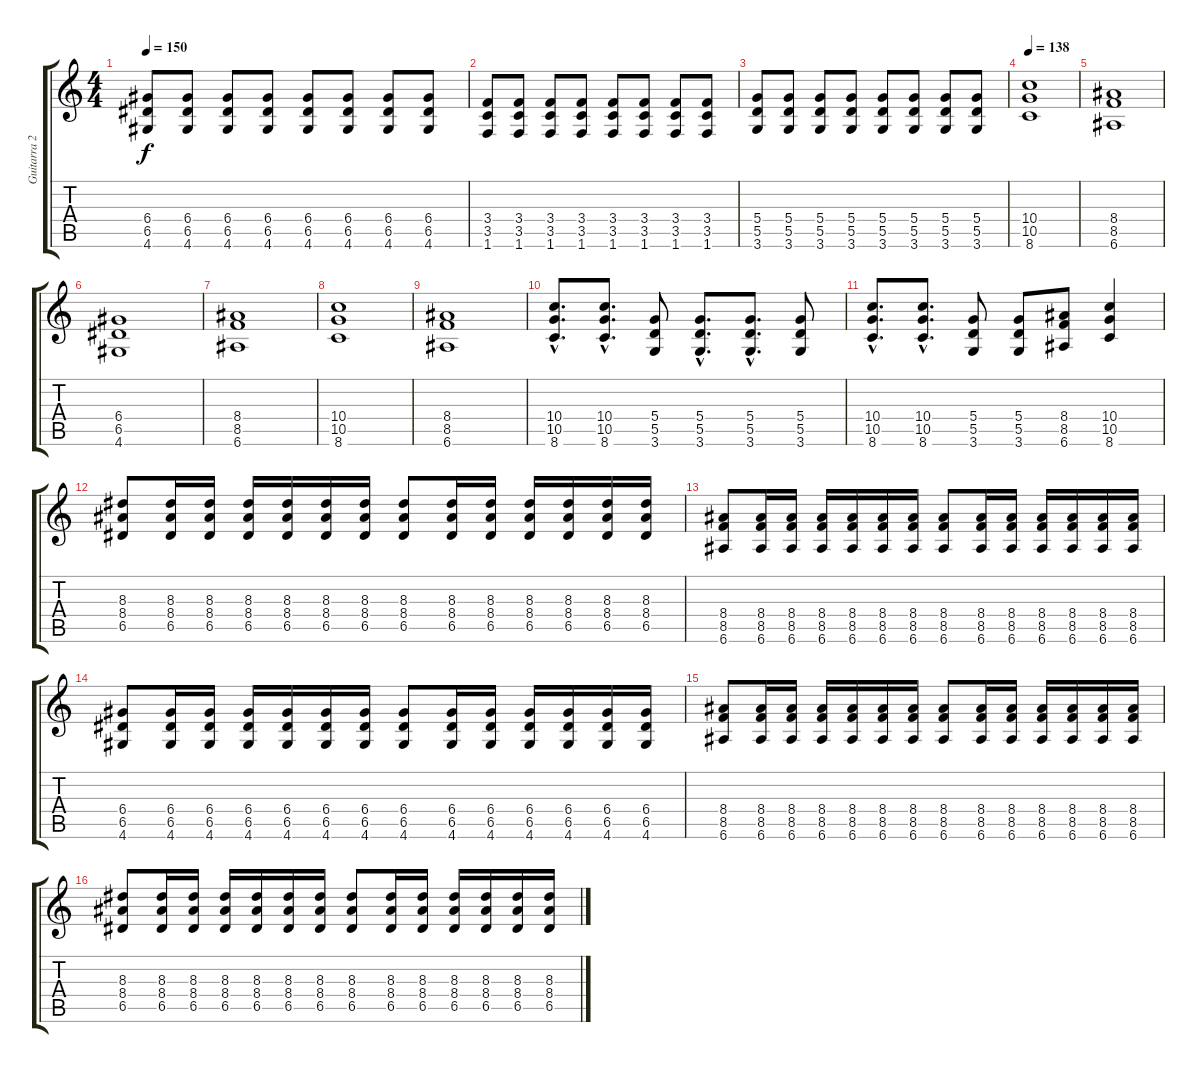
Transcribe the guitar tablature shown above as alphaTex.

\track ("Guitarra 2" "Guitarra 2") {instrument distortionguitar}
\staff {score tabs}
\tuning (E4 B3 G3 D3 A2 E2) {hide}
\ts (4 4)
\tempo 150
\clef g2
\ks c
(6.4 6.5 4.6).8{dy f} (6.4 6.5 4.6).8 (6.4 6.5 4.6).8 (6.4 6.5 4.6).8 (6.4 6.5 4.6).8 (6.4 6.5 4.6).8 (6.4 6.5 4.6).8 (6.4 6.5 4.6).8 |
(3.4 3.5 1.6).8 (3.4 3.5 1.6).8 (3.4 3.5 1.6).8 (3.4 3.5 1.6).8 (3.4 3.5 1.6).8 (3.4 3.5 1.6).8 (3.4 3.5 1.6).8 (3.4 3.5 1.6).8 |
(5.4 5.5 3.6).8 (5.4 5.5 3.6).8 (5.4 5.5 3.6).8 (5.4 5.5 3.6).8 (5.4 5.5 3.6).8 (5.4 5.5 3.6).8 (5.4 5.5 3.6).8 (5.4 5.5 3.6).8 |
\tempo 138
(10.4 10.5 8.6).1 |
(8.4 8.5 6.6).1 |
(6.4 6.5 4.6).1 |
(8.4 8.5 6.6).1 |
(10.4 10.5 8.6).1 |
(8.4 8.5 6.6).1 |
(10.4{hac} 10.5{hac} 8.6{hac}).8{d} (10.4{hac} 10.5{hac} 8.6{hac}).8{d} (5.4 5.5 3.6).8 (5.4{hac} 5.5{hac} 3.6{hac}).8{d} (5.4{hac} 5.5{hac} 3.6{hac}).8{d} (5.4 5.5 3.6).8 |
(10.4{hac} 10.5{hac} 8.6{hac}).8{d} (10.4{hac} 10.5{hac} 8.6{hac}).8{d} (5.4 5.5 3.6).8 (5.4 5.5 3.6).8 (8.4 8.5 6.6).8 (10.4 10.5 8.6).4 |
(8.3 8.4 6.5).8 (8.3 8.4 6.5).16 (8.3 8.4 6.5).16 (8.3 8.4 6.5).16 (8.3 8.4 6.5).16 (8.3 8.4 6.5).16 (8.3 8.4 6.5).16 (8.3 8.4 6.5).8 (8.3 8.4 6.5).16 (8.3 8.4 6.5).16 (8.3 8.4 6.5).16 (8.3 8.4 6.5).16 (8.3 8.4 6.5).16 (8.3 8.4 6.5).16 |
(8.4 8.5 6.6).8 (8.4 8.5 6.6).16 (8.4 8.5 6.6).16 (8.4 8.5 6.6).16 (8.4 8.5 6.6).16 (8.4 8.5 6.6).16 (8.4 8.5 6.6).16 (8.4 8.5 6.6).8 (8.4 8.5 6.6).16 (8.4 8.5 6.6).16 (8.4 8.5 6.6).16 (8.4 8.5 6.6).16 (8.4 8.5 6.6).16 (8.4 8.5 6.6).16 |
(6.4 6.5 4.6).8 (6.4 6.5 4.6).16 (6.4 6.5 4.6).16 (6.4 6.5 4.6).16 (6.4 6.5 4.6).16 (6.4 6.5 4.6).16 (6.4 6.5 4.6).16 (6.4 6.5 4.6).8 (6.4 6.5 4.6).16 (6.4 6.5 4.6).16 (6.4 6.5 4.6).16 (6.4 6.5 4.6).16 (6.4 6.5 4.6).16 (6.4 6.5 4.6).16 |
(8.4 8.5 6.6).8 (8.4 8.5 6.6).16 (8.4 8.5 6.6).16 (8.4 8.5 6.6).16 (8.4 8.5 6.6).16 (8.4 8.5 6.6).16 (8.4 8.5 6.6).16 (8.4 8.5 6.6).8 (8.4 8.5 6.6).16 (8.4 8.5 6.6).16 (8.4 8.5 6.6).16 (8.4 8.5 6.6).16 (8.4 8.5 6.6).16 (8.4 8.5 6.6).16 |
(8.3 8.4 6.5).8 (8.3 8.4 6.5).16 (8.3 8.4 6.5).16 (8.3 8.4 6.5).16 (8.3 8.4 6.5).16 (8.3 8.4 6.5).16 (8.3 8.4 6.5).16 (8.3 8.4 6.5).8 (8.3 8.4 6.5).16 (8.3 8.4 6.5).16 (8.3 8.4 6.5).16 (8.3 8.4 6.5).16 (8.3 8.4 6.5).16 (8.3 8.4 6.5).16
